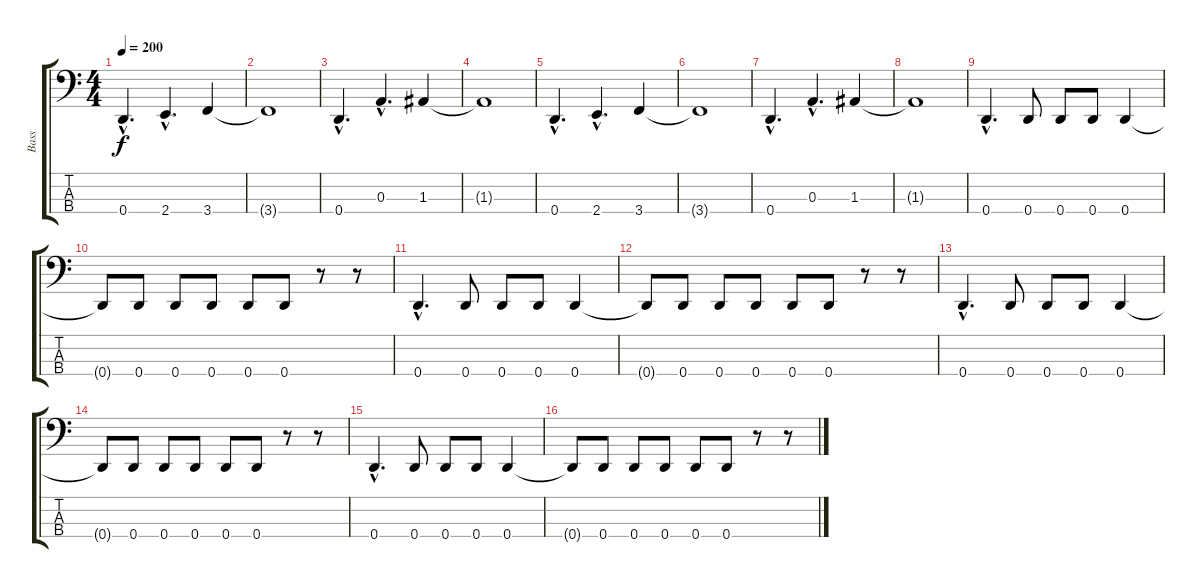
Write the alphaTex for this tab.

\track ("Bass" "Bass") {instrument electricbassfinger}
\staff {score tabs}
\tuning (G2 D2 A1 D1) {hide}
\ts (4 4)
\tempo 200
\clef f4
\ks c
0.4{hac}.4{d dy f instrument electricbassfinger} 2.4{hac}.4{d} 3.4.4 |
3.4{t}.1 |
0.4{hac}.4{d} 0.3{hac}.4{d} 1.3.4 |
1.3{t}.1 |
0.4{hac}.4{d} 2.4{hac}.4{d} 3.4.4 |
3.4{t}.1 |
0.4{hac}.4{d} 0.3{hac}.4{d} 1.3.4 |
1.3{t}.1 |
0.4{hac}.4{d} 0.4.8 0.4.8 0.4.8 0.4.4 |
0.4{t}.8 0.4.8 0.4.8 0.4.8 0.4.8 0.4.8 r.8 r.8 |
0.4{hac}.4{d} 0.4.8 0.4.8 0.4.8 0.4.4 |
0.4{t}.8 0.4.8 0.4.8 0.4.8 0.4.8 0.4.8 r.8 r.8 |
0.4{hac}.4{d} 0.4.8 0.4.8 0.4.8 0.4.4 |
0.4{t}.8 0.4.8 0.4.8 0.4.8 0.4.8 0.4.8 r.8 r.8 |
0.4{hac}.4{d} 0.4.8 0.4.8 0.4.8 0.4.4 |
0.4{t}.8 0.4.8 0.4.8 0.4.8 0.4.8 0.4.8 r.8 r.8
